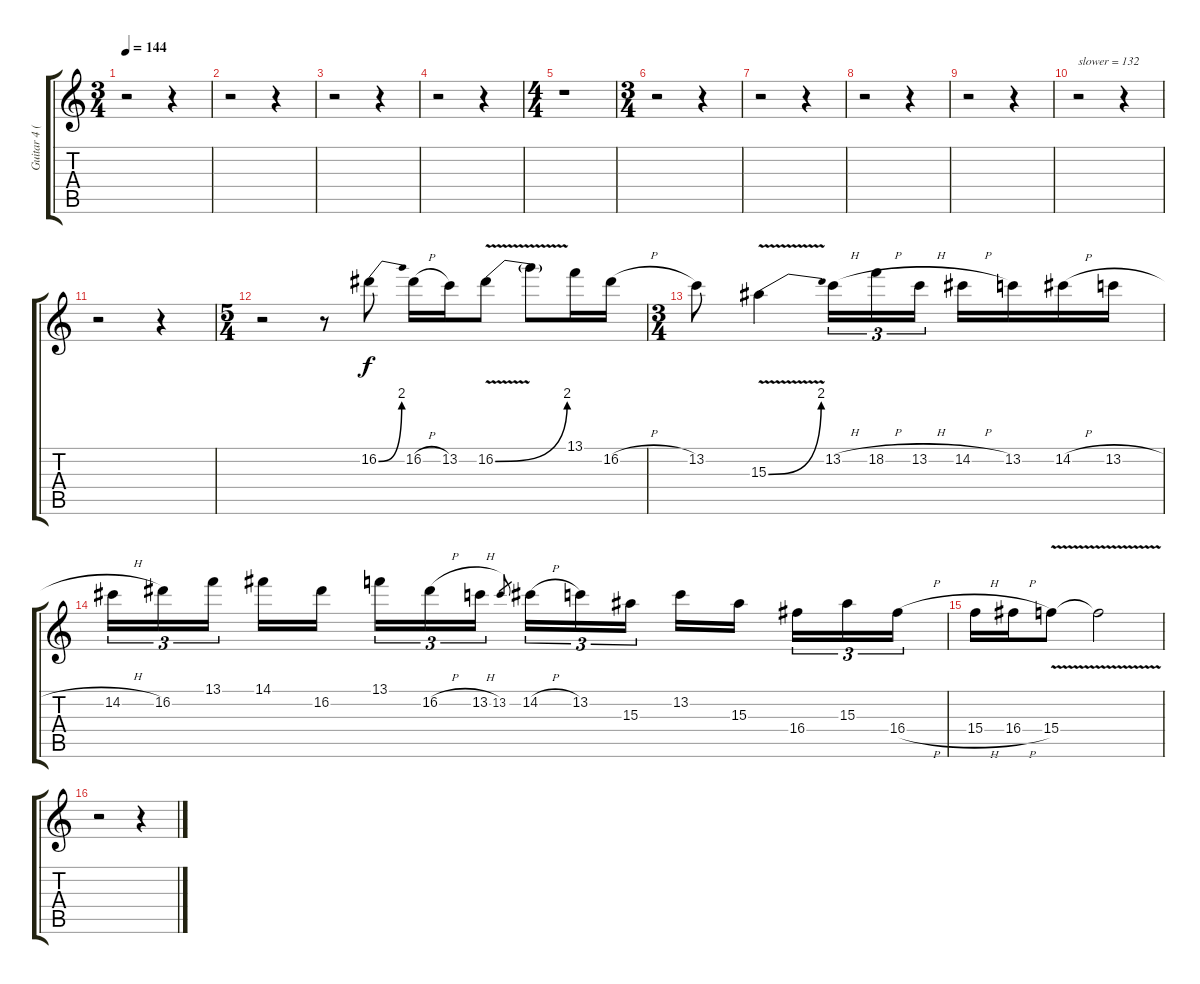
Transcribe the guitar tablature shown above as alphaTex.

\track ("Guitar 4 (Disto)" "Guitar 4 (") {instrument distortionguitar}
\staff {score tabs}
\tuning (E4 B3 G3 D3 A2 E2) {hide}
\ts (3 4)
\tempo 144
\clef g2
\ks c
r.2{dy f} r.4 |
r.2 r.4 |
r.2 r.4 |
r.2 r.4 |
\ts (4 4)
r.1 |
\ts (3 4)
r.2 r.4 |
r.2 r.4 |
r.2 r.4 |
r.2 r.4 |
r.2{txt "slower = 132"} r.4 |
r.2 r.4 |
\ts (5 4)
r.2 r.8 16.2{be (bend 0 0 60 8)}.8 16.2{h}.16 13.2.16 16.2{be (bend 0 0 60 8) v}.8 16.2{t}.8 13.1.16 16.2{h}.16 |
\ts (3 4)
13.2.8 15.3{be (bend 0 0 60 8) v}.4 13.2{h}.16{tu (3 2)} 18.2{h}.16{tu (3 2)} 13.2{h}.16{tu (3 2)} 14.2{h}.16 13.2.16 14.2{h}.16 13.2{h}.16 |
14.2{h}.16{tu (3 2)} 16.2.16{tu (3 2)} 13.1.16{tu (3 2)} 14.1.16 16.2.16 13.1.16{tu (3 2)} 16.2{h}.16{tu (3 2)} 13.2{h}.16{tu (3 2)} 13.2.8{gr} 14.2{h}.16{tu (3 2)} 13.2.16{tu (3 2)} 15.3.16{tu (3 2)} 13.2.16 15.3.16 16.4.16{tu (3 2)} 15.3.16{tu (3 2)} 16.4{h}.16{tu (3 2)} |
15.4{h}.16 16.4{h}.16 15.4{v}.8 15.4{t}.2 |
r.2 r.4
